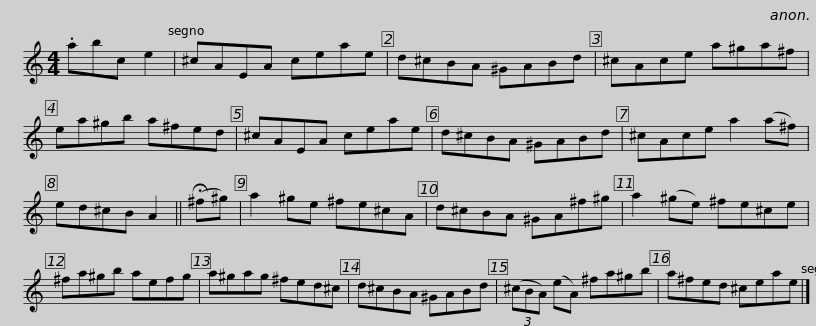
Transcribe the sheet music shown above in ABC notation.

X:1
L:1/8
M:4/4
I:linebreak $
K:C
V:1 treble
V:1
 .abc e2 | ^cAEA ceae | d^cBA ^GABd | ^cAce a^ga^f | ea^gb a^fed |$ %5
 ^cAEA ceae | d^cBA ^GABd | ^cAce a2 (a^f) | ed^cB A2 || (!fermata!^f^g) | %10
 a2 ^ge ^fe^cA |$ d^cBA ^GA^f^g | a2 (^ge) ^fe^ce | ^fa^gb aefg | a^gag ^fed^c | %15
 d^cBA ^GABd |$ (3(^cBA) (eA) ^fa^gb | a^fed ^ceae |] %18
